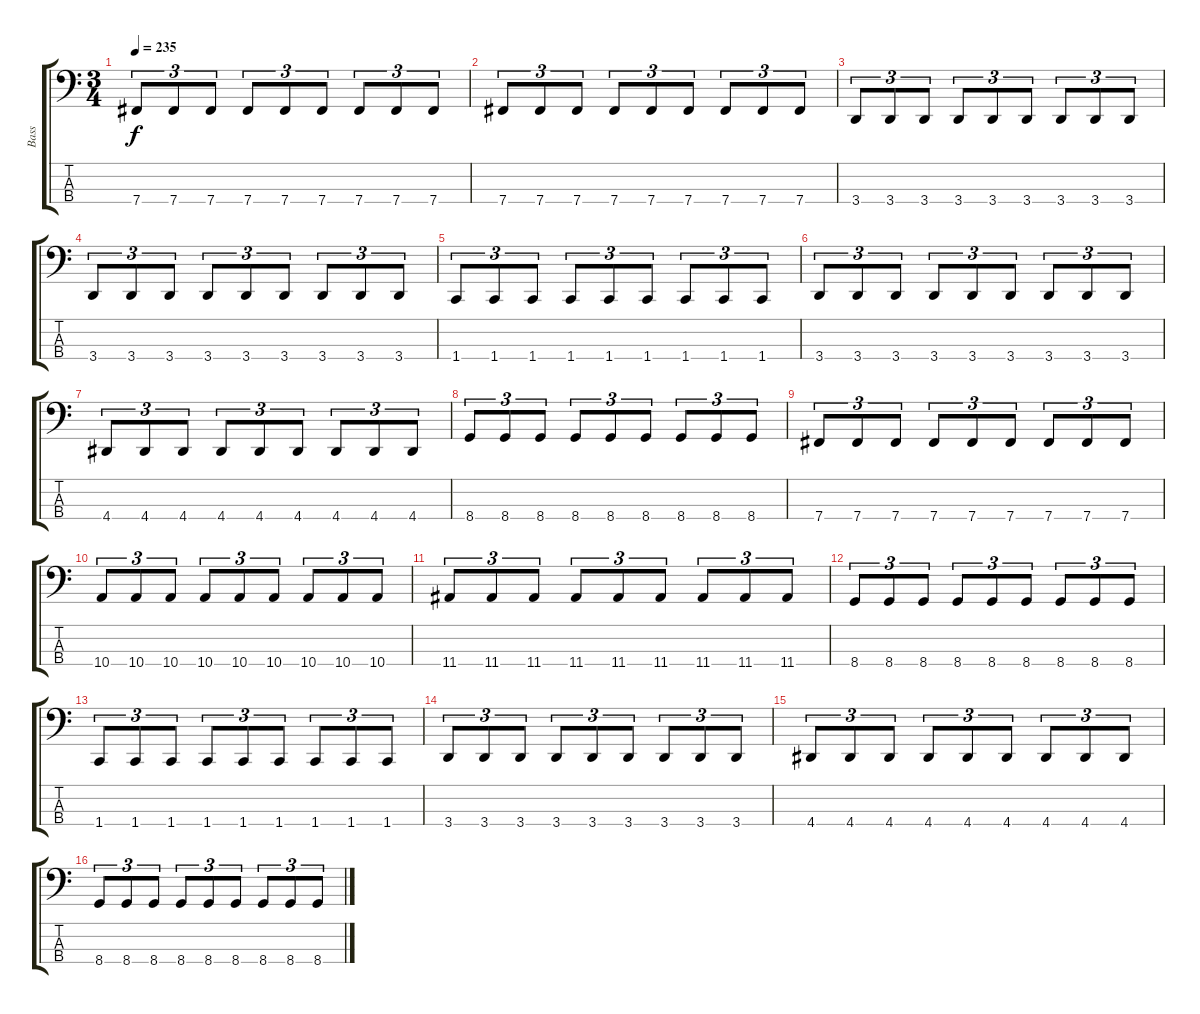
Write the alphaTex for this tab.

\track ("Bass" "Bass") {instrument electricbassfinger}
\staff {score tabs}
\tuning (E2 B1 Gb1 B0) {hide}
\ts (3 4)
\tempo 235
\clef f4
\ks c
7.4.8{tu (3 2) dy f} 7.4.8{tu (3 2)} 7.4.8{tu (3 2)} 7.4.8{tu (3 2)} 7.4.8{tu (3 2)} 7.4.8{tu (3 2)} 7.4.8{tu (3 2)} 7.4.8{tu (3 2)} 7.4.8{tu (3 2)} |
7.4.8{tu (3 2)} 7.4.8{tu (3 2)} 7.4.8{tu (3 2)} 7.4.8{tu (3 2)} 7.4.8{tu (3 2)} 7.4.8{tu (3 2)} 7.4.8{tu (3 2)} 7.4.8{tu (3 2)} 7.4.8{tu (3 2)} |
3.4.8{tu (3 2)} 3.4.8{tu (3 2)} 3.4.8{tu (3 2)} 3.4.8{tu (3 2)} 3.4.8{tu (3 2)} 3.4.8{tu (3 2)} 3.4.8{tu (3 2)} 3.4.8{tu (3 2)} 3.4.8{tu (3 2)} |
3.4.8{tu (3 2)} 3.4.8{tu (3 2)} 3.4.8{tu (3 2)} 3.4.8{tu (3 2)} 3.4.8{tu (3 2)} 3.4.8{tu (3 2)} 3.4.8{tu (3 2)} 3.4.8{tu (3 2)} 3.4.8{tu (3 2)} |
1.4.8{tu (3 2)} 1.4.8{tu (3 2)} 1.4.8{tu (3 2)} 1.4.8{tu (3 2)} 1.4.8{tu (3 2)} 1.4.8{tu (3 2)} 1.4.8{tu (3 2)} 1.4.8{tu (3 2)} 1.4.8{tu (3 2)} |
3.4.8{tu (3 2)} 3.4.8{tu (3 2)} 3.4.8{tu (3 2)} 3.4.8{tu (3 2)} 3.4.8{tu (3 2)} 3.4.8{tu (3 2)} 3.4.8{tu (3 2)} 3.4.8{tu (3 2)} 3.4.8{tu (3 2)} |
4.4.8{tu (3 2)} 4.4.8{tu (3 2)} 4.4.8{tu (3 2)} 4.4.8{tu (3 2)} 4.4.8{tu (3 2)} 4.4.8{tu (3 2)} 4.4.8{tu (3 2)} 4.4.8{tu (3 2)} 4.4.8{tu (3 2)} |
8.4.8{tu (3 2)} 8.4.8{tu (3 2)} 8.4.8{tu (3 2)} 8.4.8{tu (3 2)} 8.4.8{tu (3 2)} 8.4.8{tu (3 2)} 8.4.8{tu (3 2)} 8.4.8{tu (3 2)} 8.4.8{tu (3 2)} |
7.4.8{tu (3 2)} 7.4.8{tu (3 2)} 7.4.8{tu (3 2)} 7.4.8{tu (3 2)} 7.4.8{tu (3 2)} 7.4.8{tu (3 2)} 7.4.8{tu (3 2)} 7.4.8{tu (3 2)} 7.4.8{tu (3 2)} |
10.4.8{tu (3 2)} 10.4.8{tu (3 2)} 10.4.8{tu (3 2)} 10.4.8{tu (3 2)} 10.4.8{tu (3 2)} 10.4.8{tu (3 2)} 10.4.8{tu (3 2)} 10.4.8{tu (3 2)} 10.4.8{tu (3 2)} |
11.4.8{tu (3 2)} 11.4.8{tu (3 2)} 11.4.8{tu (3 2)} 11.4.8{tu (3 2)} 11.4.8{tu (3 2)} 11.4.8{tu (3 2)} 11.4.8{tu (3 2)} 11.4.8{tu (3 2)} 11.4.8{tu (3 2)} |
8.4.8{tu (3 2)} 8.4.8{tu (3 2)} 8.4.8{tu (3 2)} 8.4.8{tu (3 2)} 8.4.8{tu (3 2)} 8.4.8{tu (3 2)} 8.4.8{tu (3 2)} 8.4.8{tu (3 2)} 8.4.8{tu (3 2)} |
1.4.8{tu (3 2)} 1.4.8{tu (3 2)} 1.4.8{tu (3 2)} 1.4.8{tu (3 2)} 1.4.8{tu (3 2)} 1.4.8{tu (3 2)} 1.4.8{tu (3 2)} 1.4.8{tu (3 2)} 1.4.8{tu (3 2)} |
3.4.8{tu (3 2)} 3.4.8{tu (3 2)} 3.4.8{tu (3 2)} 3.4.8{tu (3 2)} 3.4.8{tu (3 2)} 3.4.8{tu (3 2)} 3.4.8{tu (3 2)} 3.4.8{tu (3 2)} 3.4.8{tu (3 2)} |
4.4.8{tu (3 2)} 4.4.8{tu (3 2)} 4.4.8{tu (3 2)} 4.4.8{tu (3 2)} 4.4.8{tu (3 2)} 4.4.8{tu (3 2)} 4.4.8{tu (3 2)} 4.4.8{tu (3 2)} 4.4.8{tu (3 2)} |
8.4.8{tu (3 2)} 8.4.8{tu (3 2)} 8.4.8{tu (3 2)} 8.4.8{tu (3 2)} 8.4.8{tu (3 2)} 8.4.8{tu (3 2)} 8.4.8{tu (3 2)} 8.4.8{tu (3 2)} 8.4.8{tu (3 2)}
